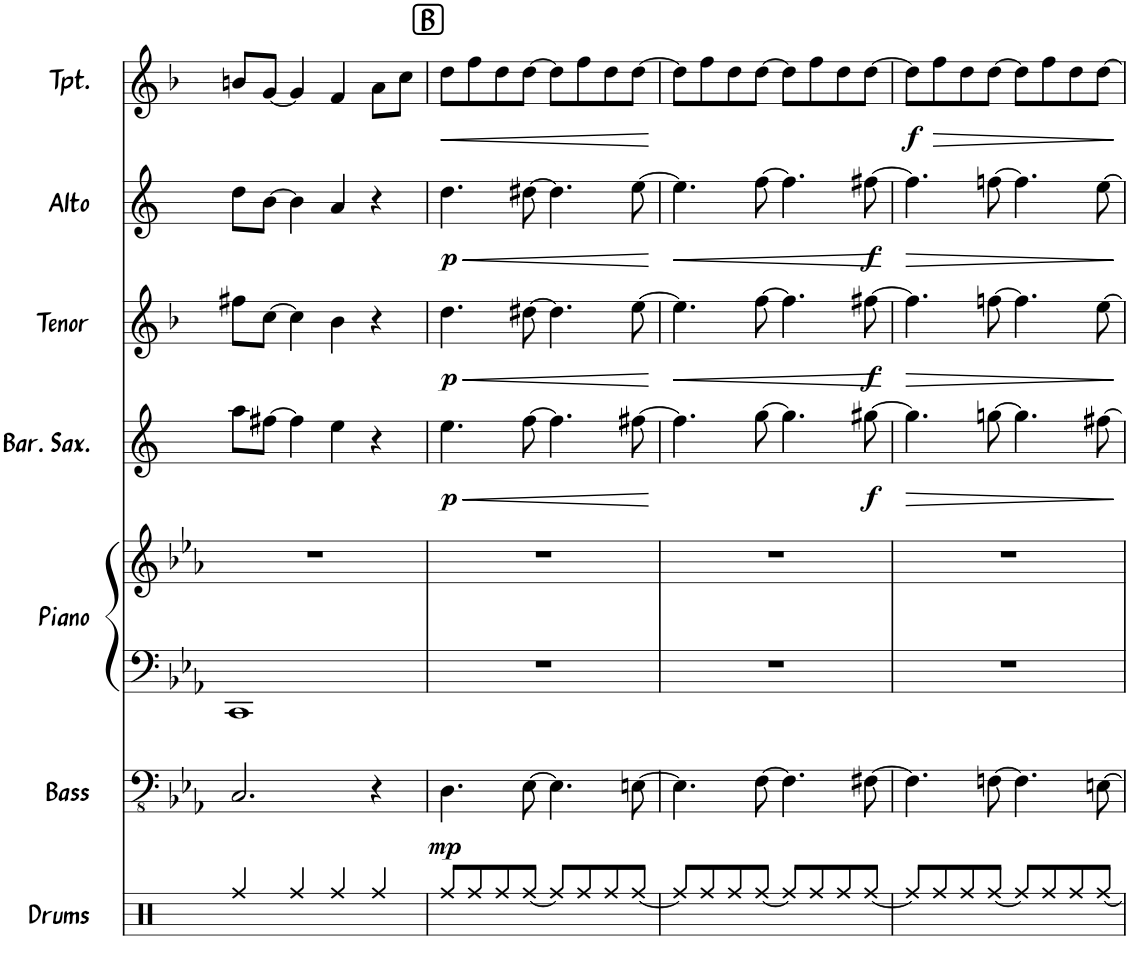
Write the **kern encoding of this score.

**kern	**kern	**dynam	**kern	**kern	**kern	**dynam	**kern	**dynam	**kern	**dynam	**kern	**dynam
*part7	*part6	*part6	*part5	*part5	*part4	*part4	*part3	*part3	*part2	*part2	*part1	*part1
*staff8	*staff7	*staff7	*staff6	*staff5	*staff4	*staff4	*staff3	*staff3	*staff2	*staff2	*staff1	*staff1
*I"Drums	*I"Bass	*	*I"Piano	*	*I"Baritone Saxophone	*	*I"Tenor Sax	*	*I"Alto Sax	*	*I"Trumpet	*
*I'Drums	*I'Bass	*	*I'Piano	*	*I'Bar. Sax.	*	*I'Tenor	*	*I'Alto	*	*I'Tpt.	*
!!LO:PB:g=z
*clefX	*clefFv4	*	*clefF4	*clefG2	*clefG2	*	*clefG2	*	*clefG2	*	*clefG2	*
*	*	*	*	*	*Trd12c21	*	*Trd8c14	*	*Trd5c9	*	*Trd1c2	*
*k[]	*k[b-e-a-]	*	*k[b-e-a-]	*k[b-e-a-]	*k[]	*	*k[b-]	*	*k[]	*	*k[b-]	*
*M4/4	*M4/4	*	*M4/4	*M4/4	*M4/4	*	*M4/4	*	*M4/4	*	*M4/4	*
=12	=12	=12	=12	=12	=12	=12	=12	=12	=12	=12	=12	=12
4Rff/	2.CC/	.	1CC	1r	8aa\L	.	8ff#X\L	.	8dd\L	.	8bn/L	.
.	.	.	.	.	[8ff#X\J	.	[8cc\J	.	[8b\J	.	[8g/J	.
4Rff/	.	.	.	.	4ff#\]	.	4cc\]	.	4b\]	.	4g/]	.
4Rff/	.	.	.	.	4ee\	.	4b-\	.	4a/	.	4f/	.
4Rff/	4r	.	.	.	4r	.	4r	.	4r	.	8a\L	.
.	.	.	.	.	.	.	.	.	.	.	8cc\J	.
!!LO:REH:place=s1:a:cj:fs=14:t=B
=13	=13	=13	=13	=13	=13	=13	=13	=13	=13	=13	=13	=13
!	!	!LO:DY:b	!	!	!	!LO:HP:b	!	!LO:HP:b	!	!LO:HP:b	!	!LO:HP:b
!	!	!	!	!	!	!LO:DY:n=1:b	!	!LO:DY:n=1:b	!	!LO:DY:n=1:b	!	!
8Rff/L	4.DD\	mp	1r	1r	4.ee\	< p	4.dd\	< p	4.dd\	< p	8dd\L	<
8Rff/	.	.	.	.	.	.	.	.	.	.	8ff\	.
8Rff/	.	.	.	.	.	.	.	.	.	.	8dd\	.
[8Rff/J	[8EE-\	.	.	.	[8ff\	.	[8dd#X\	.	[8dd#X\	.	[8dd\J	.
8Rff/L]	4.EE-\]	.	.	.	4.ff\]	.	4.dd#\]	.	4.dd#\]	.	8dd\L]	.
8Rff/	.	.	.	.	.	.	.	.	.	.	8ff\	.
8Rff/	.	.	.	.	.	.	.	.	.	.	8dd\	.
[8Rff/J	[8EEn\	.	.	.	[8ff#X\	.	[8ee\	.	[8ee\	.	[8dd\J	.
.	.	.	.	.	.	[	.	[	.	[	.	[
=14	=14	=14	=14	=14	=14	=14	=14	=14	=14	=14	=14	=14
!	!	!	!	!	!	!	!	!LO:HP:b	!	!LO:HP:b	!	!
8Rff/L]	4.EE\]	.	1r	1r	4.ff#\]	.	4.ee\]	<	4.ee\]	<	8dd\L]	.
8Rff/	.	.	.	.	.	.	.	.	.	.	8ff\	.
8Rff/	.	.	.	.	.	.	.	.	.	.	8dd\	.
[8Rff/J	[8FF\	.	.	.	[8gg\	.	[8ff\	.	[8ff\	.	[8dd\J	.
8Rff/L]	4.FF\]	.	.	.	4.gg\]	.	4.ff\]	.	4.ff\]	.	8dd\L]	.
8Rff/	.	.	.	.	.	.	.	.	.	.	8ff\	.
8Rff/	.	.	.	.	.	.	.	.	.	.	8dd\	.
!	!	!	!	!	!	!LO:DY:b	!	!LO:DY:b	!	!LO:DY:b	!	!
[8Rff/J	[8FF#X\	.	.	.	[8gg#X\	f	[8ff#X\	f	[8ff#X\	f	[8dd\J	.
.	.	.	.	.	.	.	.	[	.	[	.	.
=15	=15	=15	=15	=15	=15	=15	=15	=15	=15	=15	=15	=15
!	!	!	!	!	!	!LO:HP:b	!	!LO:HP:b	!	!LO:HP:b	!	!LO:DY:b
8Rff/L]	4.FF#\]	.	1r	1r	4.gg#\]	>	4.ff#\]	>	4.ff#\]	>	8dd\L]	f
!	!	!	!	!	!	!	!	!	!	!	!	!LO:HP:b
8Rff/	.	.	.	.	.	.	.	.	.	.	8ff\	>
8Rff/	.	.	.	.	.	.	.	.	.	.	8dd\	.
[8Rff/J	[8FFn\	.	.	.	[8ggn\	.	[8ffn\	.	[8ffn\	.	[8dd\J	.
8Rff/L]	4.FF\]	.	.	.	4.gg\]	.	4.ff\]	.	4.ff\]	.	8dd\L]	.
8Rff/	.	.	.	.	.	.	.	.	.	.	8ff\	.
8Rff/	.	.	.	.	.	.	.	.	.	.	8dd\	.
[8Rff/J	[8EEn\	.	.	.	[8ff#X\	.	[8ee\	.	[8ee\	.	[8dd\J	.
.	.	.	.	.	.	]	.	]	.	]	.	]
=	=	=	=	=	=	=	=	=	=	=	=	=
*-	*-	*-	*-	*-	*-	*-	*-	*-	*-	*-	*-	*-
